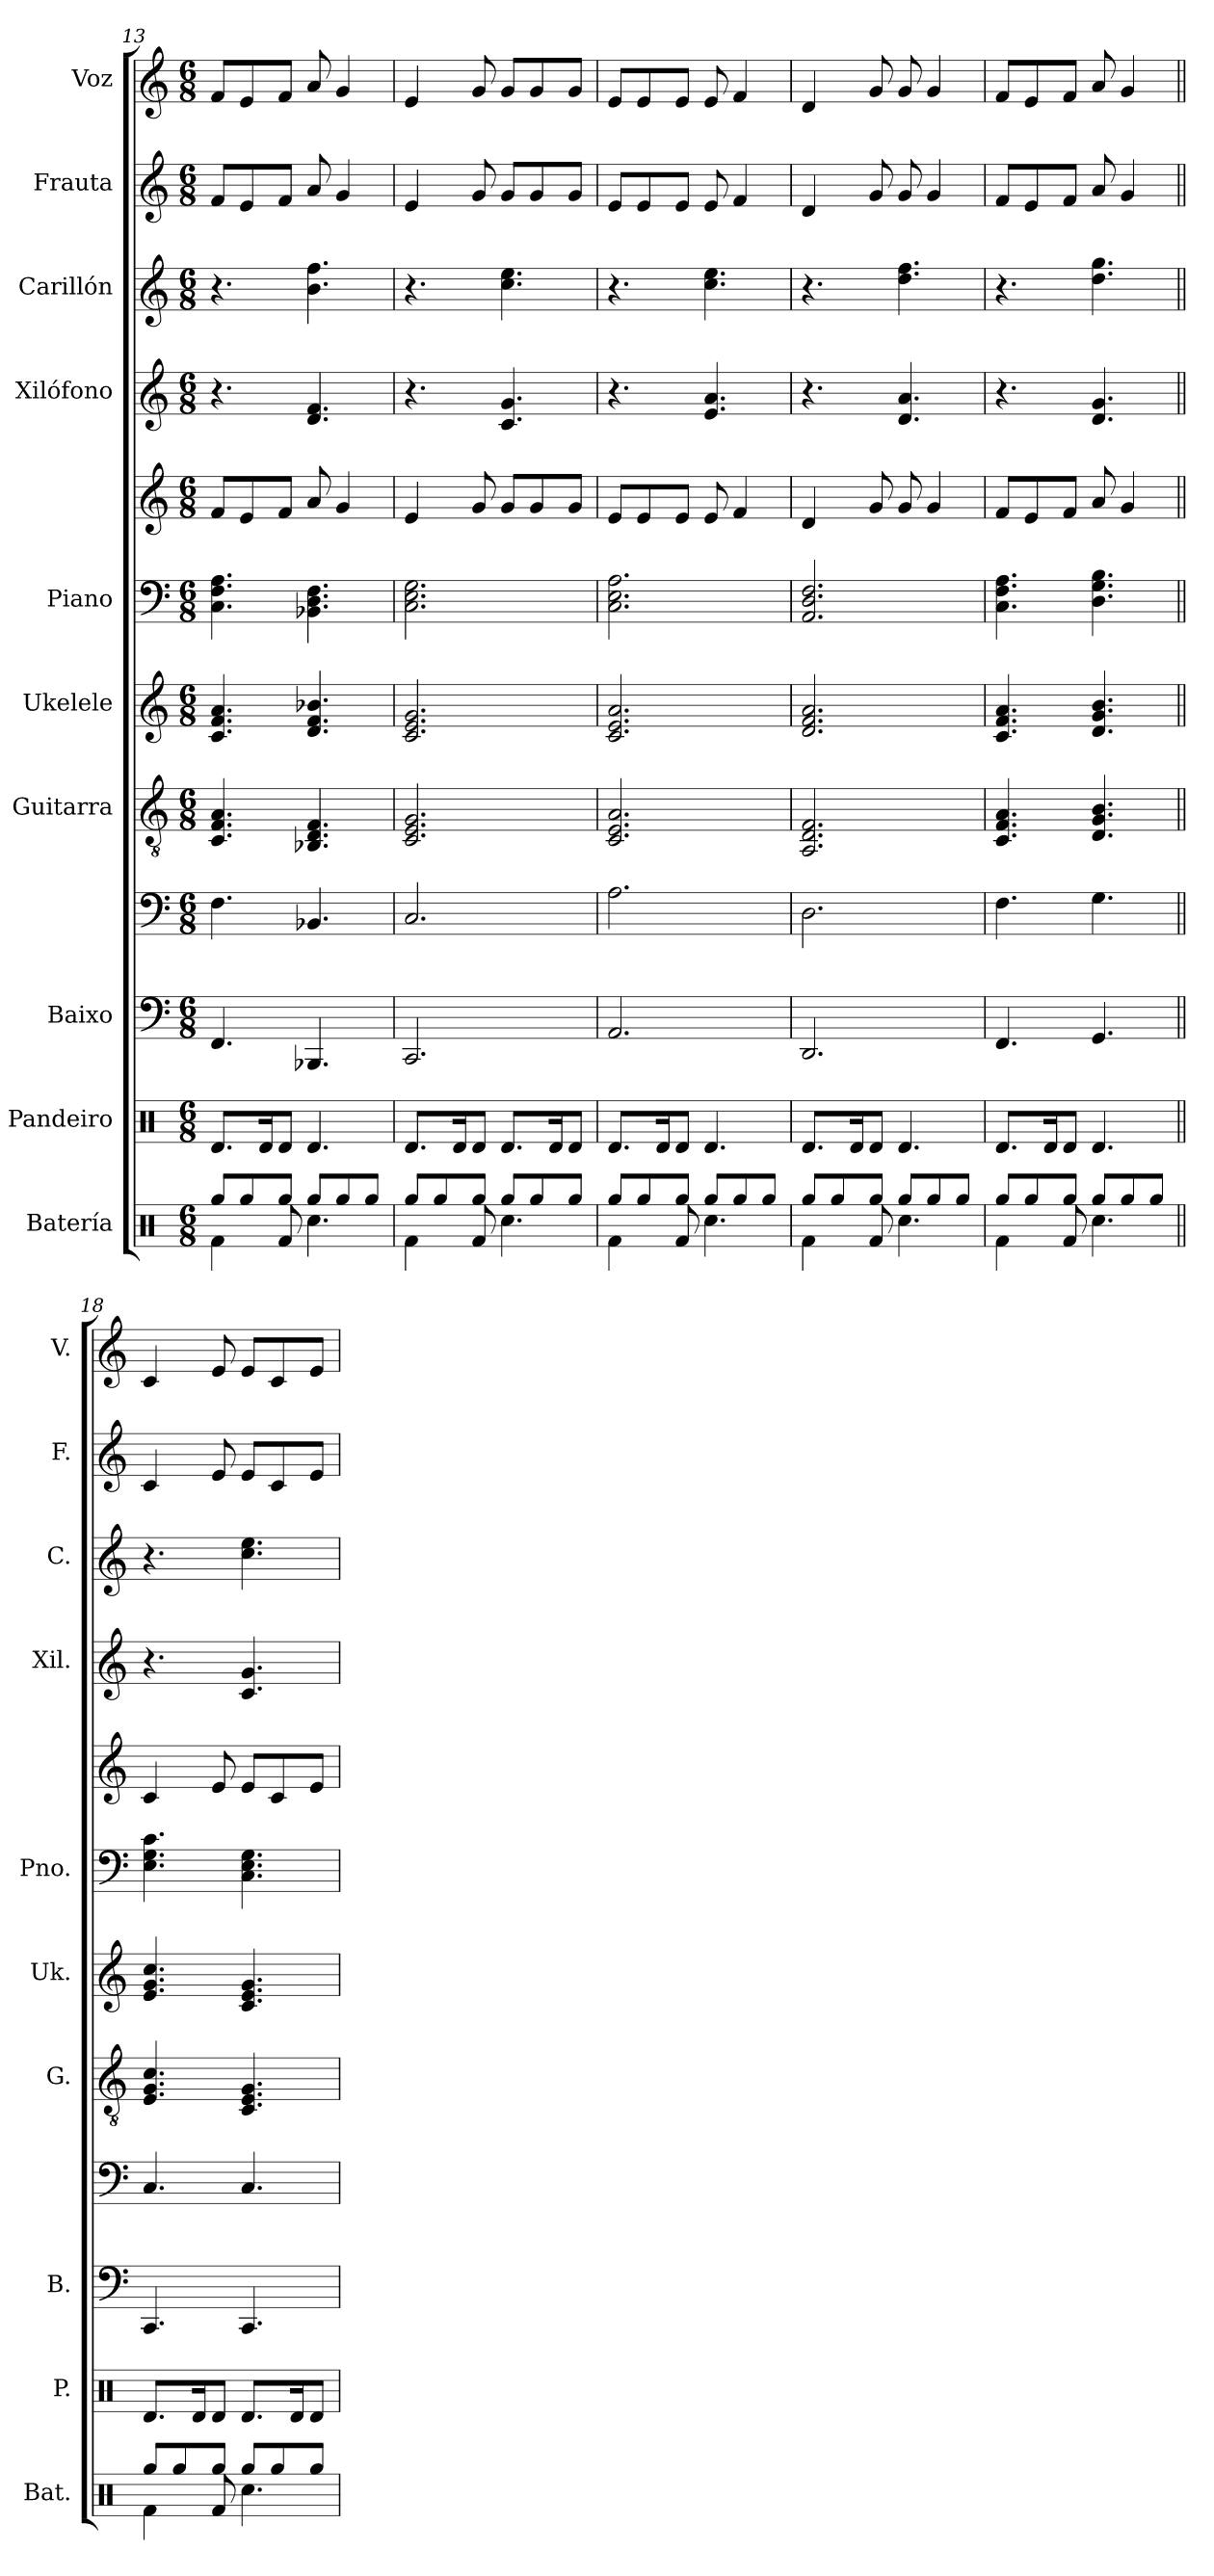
**kern	**kern	**kern	**kern	**kern	**kern	**kern	**kern	**kern	**kern	**kern	**kern
*part10	*part9	*part8	*part8	*part7	*part6	*part5	*part5	*part4	*part3	*part2	*part1
*staff12	*staff11	*staff10	*staff9	*staff8	*staff7	*staff6	*staff5	*staff4	*staff3	*staff2	*staff1
*I"Batería	*I"Pandeiro	*I"Baixo	*	*I"Guitarra	*I"Ukelele	*I"Piano	*	*I"Xilófono	*I"Carillón	*I"Frauta	*I"Voz
*I'Bat.	*I'P.	*I'B.	*	*I'G.	*I'Uk.	*I'Pno.	*	*I'Xil.	*I'C.	*I'F.	*I'V.
*clefX	*clefX	*	*clefF4	*clefGv2	*clefG2	*clefF4	*clefG2	*clefG2	*clefG2	*clefG2	*clefG2
*	*	*ITrd7c12	*ITrd7c12	*	*	*	*	*ITrd-7c-12	*ITrd-14c-24	*	*
*k[]	*k[]	*k[]	*k[]	*k[]	*k[]	*k[]	*k[]	*k[]	*k[]	*k[]	*k[]
*M6/8	*M6/8	*M6/8	*M6/8	*M6/8	*M6/8	*M6/8	*M6/8	*M6/8	*M6/8	*M6/8	*M6/8
=13	=13	=13	=13	=13	=13	=13	=13	=13	=13	=13	=13
*^	*	*	*	*	*	*	*	*	*	*	*
8Rgg/L	4Rf\	8.Rd/L	4.FFF	4.FF\	4.C/ 4.F/ 4.A/	4.c/ 4.f/ 4.a/	4.C\ 4.F\ 4.A\	8f/L	4.r	4.r	8f/L	8f/L
8Rgg/	.	.	.	.	.	.	.	8e/	.	.	8e/	8e/
.	.	16Rd/K	.	.	.	.	.	.	.	.	.	.
8Rgg/J	8Rf/	8Rd/J	.	.	.	.	.	8f/J	.	.	8f/J	8f/J
8Rgg/L	4.Rcc\	4.Rd/	4.BBBB-	4.BBB-X/	4.BB-X/ 4.D/ 4.F/	4.d/ 4.f/ 4.b-X/	4.BB-X\ 4.D\ 4.F\	8a/	4.dd/ 4.ff/	4.bbb\ 4.ffff\	8a/	8a/
8Rgg/	.	.	.	.	.	.	.	4g/	.	.	4g/	4g/
8Rgg/J	.	.	.	.	.	.	.	.	.	.	.	.
=14	=14	=14	=14	=14	=14	=14	=14	=14	=14	=14	=14	=14
8Rgg/L	4Rf\	8.Rd/L	2.CCC	2.CC/	2.C/ 2.E/ 2.G/	2.c/ 2.e/ 2.g/	2.C\ 2.E\ 2.G\	4e/	4.r	4.r	4e/	4e/
8Rgg/	.	.	.	.	.	.	.	.	.	.	.	.
.	.	16Rd/K	.	.	.	.	.	.	.	.	.	.
8Rgg/J	8Rf/	8Rd/J	.	.	.	.	.	8g/	.	.	8g/	8g/
8Rgg/L	4.Rcc\	8.Rd/L	.	.	.	.	.	8g/L	4.cc/ 4.gg/	4.cccc\ 4.eeee\	8g/L	8g/L
8Rgg/	.	.	.	.	.	.	.	8g/	.	.	8g/	8g/
.	.	16Rd/K	.	.	.	.	.	.	.	.	.	.
8Rgg/J	.	8Rd/J	.	.	.	.	.	8g/J	.	.	8g/J	8g/J
=15	=15	=15	=15	=15	=15	=15	=15	=15	=15	=15	=15	=15
8Rgg/L	4Rf\	8.Rd/L	2.AAA	2.AA\	2.C/ 2.E/ 2.A/	2.c/ 2.e/ 2.a/	2.C\ 2.E\ 2.A\	8e/L	4.r	4.r	8e/L	8e/L
8Rgg/	.	.	.	.	.	.	.	8e/	.	.	8e/	8e/
.	.	16Rd/K	.	.	.	.	.	.	.	.	.	.
8Rgg/J	8Rf/	8Rd/J	.	.	.	.	.	8e/J	.	.	8e/J	8e/J
8Rgg/L	4.Rcc\	4.Rd/	.	.	.	.	.	8e/	4.ee/ 4.aa/	4.cccc\ 4.eeee\	8e/	8e/
8Rgg/	.	.	.	.	.	.	.	4f/	.	.	4f/	4f/
8Rgg/J	.	.	.	.	.	.	.	.	.	.	.	.
!!LO:PB:g=z
=16	=16	=16	=16	=16	=16	=16	=16	=16	=16	=16	=16	=16
8Rgg/L	4Rf\	8.Rd/L	2.DDD	2.DD\	2.AA/ 2.D/ 2.F/	2.d/ 2.f/ 2.a/	2.AA/ 2.D/ 2.F/	4d/	4.r	4.r	4d/	4d/
8Rgg/	.	.	.	.	.	.	.	.	.	.	.	.
.	.	16Rd/K	.	.	.	.	.	.	.	.	.	.
8Rgg/J	8Rf/	8Rd/J	.	.	.	.	.	8g/	.	.	8g/	8g/
8Rgg/L	4.Rcc\	4.Rd/	.	.	.	.	.	8g/	4.dd/ 4.aa/	4.dddd\ 4.ffff\	8g/	8g/
8Rgg/	.	.	.	.	.	.	.	4g/	.	.	4g/	4g/
8Rgg/J	.	.	.	.	.	.	.	.	.	.	.	.
=17	=17	=17	=17	=17	=17	=17	=17	=17	=17	=17	=17	=17
8Rgg/L	4Rf\	8.Rd/L	4.FFF	4.FF\	4.C/ 4.F/ 4.A/	4.c/ 4.f/ 4.a/	4.C\ 4.F\ 4.A\	8f/L	4.r	4.r	8f/L	8f/L
8Rgg/	.	.	.	.	.	.	.	8e/	.	.	8e/	8e/
.	.	16Rd/K	.	.	.	.	.	.	.	.	.	.
8Rgg/J	8Rf/	8Rd/J	.	.	.	.	.	8f/J	.	.	8f/J	8f/J
8Rgg/L	4.Rcc\	4.Rd/	4.GGG	4.GG\	4.D/ 4.G/ 4.B/	4.d/ 4.g/ 4.b/	4.D\ 4.G\ 4.B\	8a/	4.dd/ 4.gg/	4.dddd\ 4.gggg\	8a/	8a/
8Rgg/	.	.	.	.	.	.	.	4g/	.	.	4g/	4g/
8Rgg/J	.	.	.	.	.	.	.	.	.	.	.	.
=18||	=18||	=18||	=18||	=18||	=18||	=18||	=18||	=18||	=18||	=18||	=18||	=18||
8Rgg/L	4Rf\	8.Rd/L	4.CCC	4.CC/	4.E/ 4.G/ 4.c/	4.e/ 4.g/ 4.cc/	4.E\ 4.G\ 4.c\	4c/	4.r	4.r	4c/	4c/
8Rgg/	.	.	.	.	.	.	.	.	.	.	.	.
.	.	16Rd/K	.	.	.	.	.	.	.	.	.	.
8Rgg/J	8Rf/	8Rd/J	.	.	.	.	.	8e/	.	.	8e/	8e/
8Rgg/L	4.Rcc\	8.Rd/L	4.CCC	4.CC/	4.C/ 4.E/ 4.G/	4.c/ 4.e/ 4.g/	4.C\ 4.E\ 4.G\	8e/L	4.cc/ 4.gg/	4.cccc\ 4.eeee\	8e/L	8e/L
8Rgg/	.	.	.	.	.	.	.	8c/	.	.	8c/	8c/
.	.	16Rd/K	.	.	.	.	.	.	.	.	.	.
8Rgg/J	.	8Rd/J	.	.	.	.	.	8e/J	.	.	8e/J	8e/J
*v	*v	*	*	*	*	*	*	*	*	*	*	*
=	=	=	=	=	=	=	=	=	=	=	=
*-	*-	*-	*-	*-	*-	*-	*-	*-	*-	*-	*-
